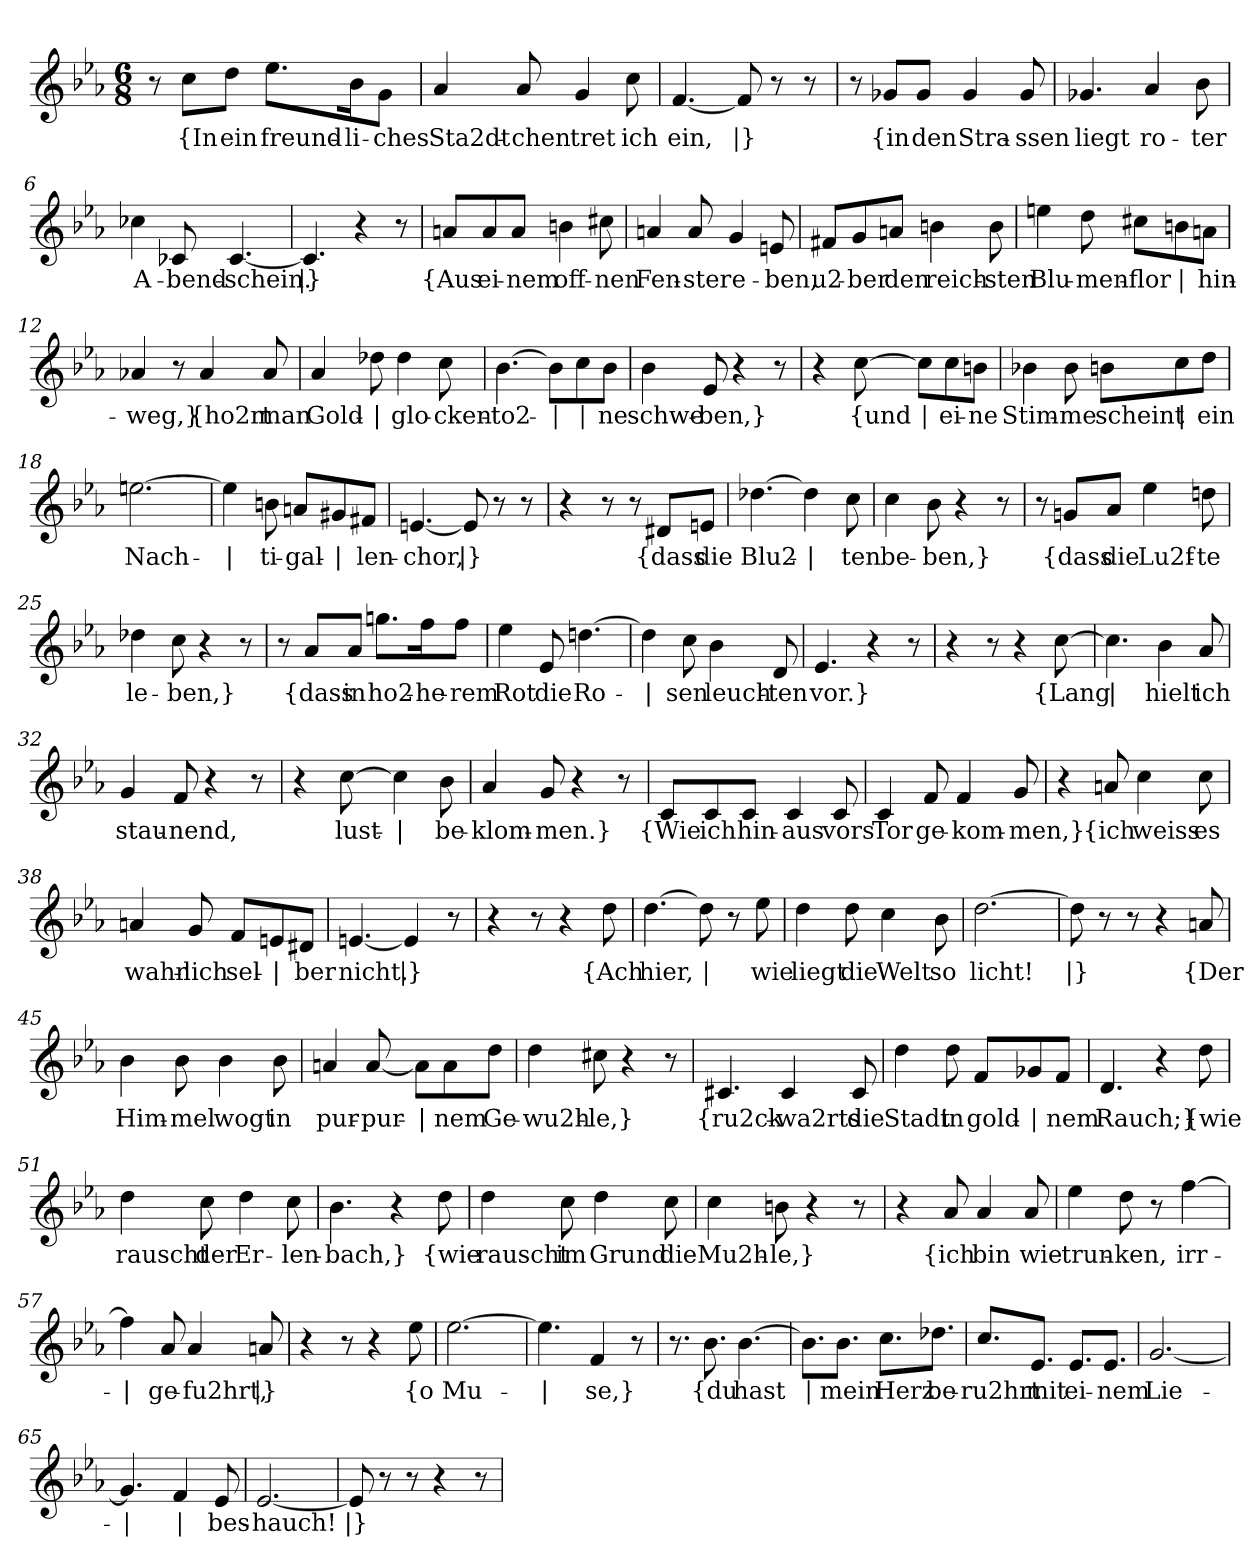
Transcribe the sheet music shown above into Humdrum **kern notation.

**kern	**text
*part1	*part1
*staff1	*staff1
*clefG2	*
*k[b-e-a-]	*
*M6/8	*
=1	=1
8r	.
!	!LO:LY:b
8cc\L	{In
!	!LO:LY:b
8dd\J	ein
!	!LO:LY:b
8.ee-\L	freund-
!	!LO:LY:b
16b-\K	-li-
!	!LO:LY:b
8g\J	-ches
=2	=2
!	!LO:LY:b
4a-/	Sta2dt-
!	!LO:LY:b
8a-/	-chen
!	!LO:LY:b
4g/	tret
!	!LO:LY:b
8cc\	ich
=3	=3
!	!LO:LY:b
[4.f/	ein,
!	!LO:LY:b
8f/]	|}
8r	.
8r	.
=4	=4
8r	.
!	!LO:LY:b
8g-X/L	{in
!	!LO:LY:b
8g-/J	den
!	!LO:LY:b
4g-/	Stra-
!	!LO:LY:b
8g-/	-ssen
=5	=5
!	!LO:LY:b
4.g-X/	liegt
!	!LO:LY:b
4a-/	ro-
!	!LO:LY:b
8b-\	-ter
!!LO:LB:g=z
=6	=6
!	!LO:LY:b
4cc-X\	A-
!	!LO:LY:b
8c-X/	-bend-
!	!LO:LY:b
[4.c-/	-schein.
=7	=7
!	!LO:LY:b
4.c-/]	|}
4r	.
8r	.
=8	=8
!	!LO:LY:b
8an/L	{Aus
!	!LO:LY:b
8a/	ei-
!	!LO:LY:b
8a/J	-nem
!	!LO:LY:b
4bn\	off-
!	!LO:LY:b
8cc#X\	-nen
=9	=9
!	!LO:LY:b
4an/	Fen-
!	!LO:LY:b
8a/	-ster
!	!LO:LY:b
4g/	e-
!	!LO:LY:b
8en/	-ben,
=10	=10
!	!LO:LY:b
8f#X/L	u2-
!	!LO:LY:b
8g/	-ber
!	!LO:LY:b
8an/J	den
!	!LO:LY:b
4bn\	reich-
!	!LO:LY:b
8b\	-sten
!!LO:LB:g=z
=11	=11
!	!LO:LY:b
4een\	Blu-
!	!LO:LY:b
8dd\	-men-
!	!LO:LY:b
8cc#X\L	-flor
!	!LO:LY:b
8bn\	|
!	!LO:LY:b
8an\J	hin-
=12	=12
!	!LO:LY:b
4a-X/	-weg,}
8r	.
!	!LO:LY:b
4a-/	{ho2rt
!	!LO:LY:b
8a-/	man
=13	=13
!	!LO:LY:b
4a-/	Gold-
!	!LO:LY:b
8dd-X\	|
!	!LO:LY:b
4dd-\	-glo-
!	!LO:LY:b
8cc\	-cken-
=14	=14
!	!LO:LY:b
[4.b-\	-to2-
!	!LO:LY:b
8b-\L]	|
!	!LO:LY:b
8cc\	|
!	!LO:LY:b
8b-\J	-ne
=15	=15
!	!LO:LY:b
4b-\	schwe-
!	!LO:LY:b
8e-/	-ben,}
4r	.
8r	.
!!LO:LB:g=z
=16	=16
4r	.
!	!LO:LY:b
[8cc\	{und
!	!LO:LY:b
8cc\L]	|
!	!LO:LY:b
8cc\	ei-
!	!LO:LY:b
8bn\J	-ne
=17	=17
!	!LO:LY:b
4b-X\	Stim-
!	!LO:LY:b
8b-\	-me
!	!LO:LY:b
8bn\L	scheint
!	!LO:LY:b
8cc\	|
!	!LO:LY:b
8dd\J	ein
=18	=18
!	!LO:LY:b
[2.een\	Nach-
=19	=19
!	!LO:LY:b
4ee\]	|
!	!LO:LY:b
8bn\	-ti-
!	!LO:LY:b
8an/L	-gal-
!	!LO:LY:b
8g#X/	|
!	!LO:LY:b
8f#X/J	-len-
=20	=20
!	!LO:LY:b
[4.en/	-chor,
!	!LO:LY:b
8e/]	|}
8r	.
8r	.
=21	=21
4r	.
8r	.
8r	.
!	!LO:LY:b
8d#X/L	{dass
!	!LO:LY:b
8en/J	die
!!LO:LB:g=z
=22	=22
!	!LO:LY:b
[4.dd-X\	Blu2-
!	!LO:LY:b
4dd-\]	|
!	!LO:LY:b
8cc\	-ten
=23	=23
!	!LO:LY:b
4cc\	be-
!	!LO:LY:b
8b-\	-ben,}
4r	.
8r	.
=24	=24
8r	.
!	!LO:LY:b
8gn/L	{dass
!	!LO:LY:b
8a-/J	die
!	!LO:LY:b
4ee-\	Lu2f-
!	!LO:LY:b
8ddn\	-te
=25	=25
!	!LO:LY:b
4dd-X\	le-
!	!LO:LY:b
8cc\	-ben,}
4r	.
8r	.
=26	=26
8r	.
!	!LO:LY:b
8a-/L	{dass
!	!LO:LY:b
8a-/J	in
!	!LO:LY:b
8.ggn\L	ho2-
!	!LO:LY:b
16ff\K	-he-
!	!LO:LY:b
8ff\J	-rem
=27	=27
!	!LO:LY:b
4ee-\	Rot
!	!LO:LY:b
8e-/	die
!	!LO:LY:b
[4.ddn\	Ro-
!!LO:LB:g=z
=28	=28
!	!LO:LY:b
4ddn\]	|
!	!LO:LY:b
8cc\	-sen
!	!LO:LY:b
4b-\	leuch-
!	!LO:LY:b
8d/	-ten
=29	=29
!	!LO:LY:b
4.e-/	vor.}
4r	.
8r	.
=30	=30
4r	.
8r	.
4r	.
!	!LO:LY:b
[8cc\	{Lang
=31	=31
!	!LO:LY:b
4.cc\]	|
!	!LO:LY:b
4b-\	hielt
!	!LO:LY:b
8a-/	ich
=32	=32
!	!LO:LY:b
4g/	stau-
!	!LO:LY:b
8f/	-nend,
4r	.
8r	.
=33	=33
4r	.
!	!LO:LY:b
[8cc\	lust-
!	!LO:LY:b
4cc\]	|
!	!LO:LY:b
8b-\	-be-
=34	=34
!	!LO:LY:b
4a-/	-klom-
!	!LO:LY:b
8g/	-men.}
4r	.
8r	.
!!LO:LB:g=z
=35	=35
!	!LO:LY:b
8c/L	{Wie
!	!LO:LY:b
8c/	ich
!	!LO:LY:b
8c/J	hin-
!	!LO:LY:b
4c/	-aus
!	!LO:LY:b
8c/	vors
=36	=36
!	!LO:LY:b
4c/	Tor
!	!LO:LY:b
8f/	ge-
!	!LO:LY:b
4f/	-kom-
!	!LO:LY:b
8g/	-men,}
=37	=37
4r	.
!	!LO:LY:b
8an/	{ich
!	!LO:LY:b
4cc\	weiss
!	!LO:LY:b
8cc\	es
=38	=38
!	!LO:LY:b
4an/	wahr-
!	!LO:LY:b
8g/	-lich
!	!LO:LY:b
8f/L	sel-
!	!LO:LY:b
8en/	|
!	!LO:LY:b
8d#X/J	-ber
=39	=39
!	!LO:LY:b
[4.en/	nicht.
!	!LO:LY:b
4e/]	|}
8r	.
!!LO:LB:g=z
=40	=40
4r	.
8r	.
4r	.
!	!LO:LY:b
8dd\	{Ach
=41	=41
!	!LO:LY:b
[4.dd\	hier,
!	!LO:LY:b
8dd\]	|
8r	.
!	!LO:LY:b
8ee-\	wie
=42	=42
!	!LO:LY:b
4dd\	liegt
!	!LO:LY:b
8dd\	die
!	!LO:LY:b
4cc\	Welt
!	!LO:LY:b
8b-\	so
=43	=43
!	!LO:LY:b
[2.dd\	licht!
=44	=44
!	!LO:LY:b
8dd\]	|}
8r	.
8r	.
4r	.
!	!LO:LY:b
8an/	{Der
=45	=45
!	!LO:LY:b
4b-\	Him-
!	!LO:LY:b
8b-\	-mel
!	!LO:LY:b
4b-\	wogt
!	!LO:LY:b
8b-\	in
!!LO:LB:g=z
=46	=46
!	!LO:LY:b
4an/	pur-
!	!LO:LY:b
[8a/	-pur-
!	!LO:LY:b
8a\L]	|
!	!LO:LY:b
8a\	-nem
!	!LO:LY:b
8dd\J	Ge-
=47	=47
!	!LO:LY:b
4dd\	-wu2h-
!	!LO:LY:b
8cc#X\	-le,}
4r	.
8r	.
=48	=48
!	!LO:LY:b
4.c#X/	{ru2ck-
!	!LO:LY:b
4c#/	-wa2rts
!	!LO:LY:b
8c#/	die
=49	=49
!	!LO:LY:b
4dd\	Stadt
!	!LO:LY:b
8dd\	in
!	!LO:LY:b
8f/L	gold-
!	!LO:LY:b
8g-X/	|
!	!LO:LY:b
8f/J	-nem
=50	=50
!	!LO:LY:b
4.d/	Rauch;}
4r	.
!	!LO:LY:b
8dd\	{wie
!!LO:LB:g=z
=51	=51
!	!LO:LY:b
4dd\	rauscht
!	!LO:LY:b
8cc\	der
!	!LO:LY:b
4dd\	Er-
!	!LO:LY:b
8cc\	-len-
=52	=52
!	!LO:LY:b
4.b-\	-bach,}
4r	.
!	!LO:LY:b
8dd\	{wie
=53	=53
!	!LO:LY:b
4dd\	rauscht
!	!LO:LY:b
8cc\	im
!	!LO:LY:b
4dd\	Grund
!	!LO:LY:b
8cc\	die
=54	=54
!	!LO:LY:b
4cc\	Mu2h-
!	!LO:LY:b
8bn\	-le,}
4r	.
8r	.
=55	=55
4r	.
!	!LO:LY:b
8a-/	{ich
!	!LO:LY:b
4a-/	bin
!	!LO:LY:b
8a-/	wie
=56	=56
!	!LO:LY:b
4ee-\	trun-
!	!LO:LY:b
8dd\	-ken,
8r	.
!	!LO:LY:b
[4ff\	irr-
!!LO:PB:g=z
=57	=57
!	!LO:LY:b
4ff\]	|
!	!LO:LY:b
8a-/	-ge-
!	!LO:LY:b
4a-/	-fu2hrt,
!	!LO:LY:b
8an/	|}
=58	=58
4r	.
8r	.
4r	.
!	!LO:LY:b
8ee-\	{o
=59	=59
!	!LO:LY:b
[2.ee-\	Mu-
=60	=60
!	!LO:LY:b
4.ee-\]	|
!	!LO:LY:b
4f/	-se,}
8r	.
=61	=61
8.r	.
!	!LO:LY:b
8.b-\	{du
!	!LO:LY:b
[4.b-\	hast
=62	=62
!	!LO:LY:b
8.b-\L]	|
!	!LO:LY:b
8.b-\J	mein
!	!LO:LY:b
8.cc\L	Herz
!	!LO:LY:b
8.dd-X\J	be-
=63	=63
!	!LO:LY:b
8.cc/L	-ru2hrt
!	!LO:LY:b
8.e-/J	mit
!	!LO:LY:b
8.e-/L	ei-
!	!LO:LY:b
8.e-/J	-nem
=64	=64
!	!LO:LY:b
[2.g/	Lie-
!!LO:LB:g=z
=65	=65
!	!LO:LY:b
4.g/]	|
!	!LO:LY:b
4f/	|
!	!LO:LY:b
8e-/	-bes-
=66	=66
!	!LO:LY:b
[2.e-/	-hauch!
=67	=67
!	!LO:LY:b
8e-/]	|}
8r	.
8r	.
4r	.
8r	.
=	=
*-	*-
